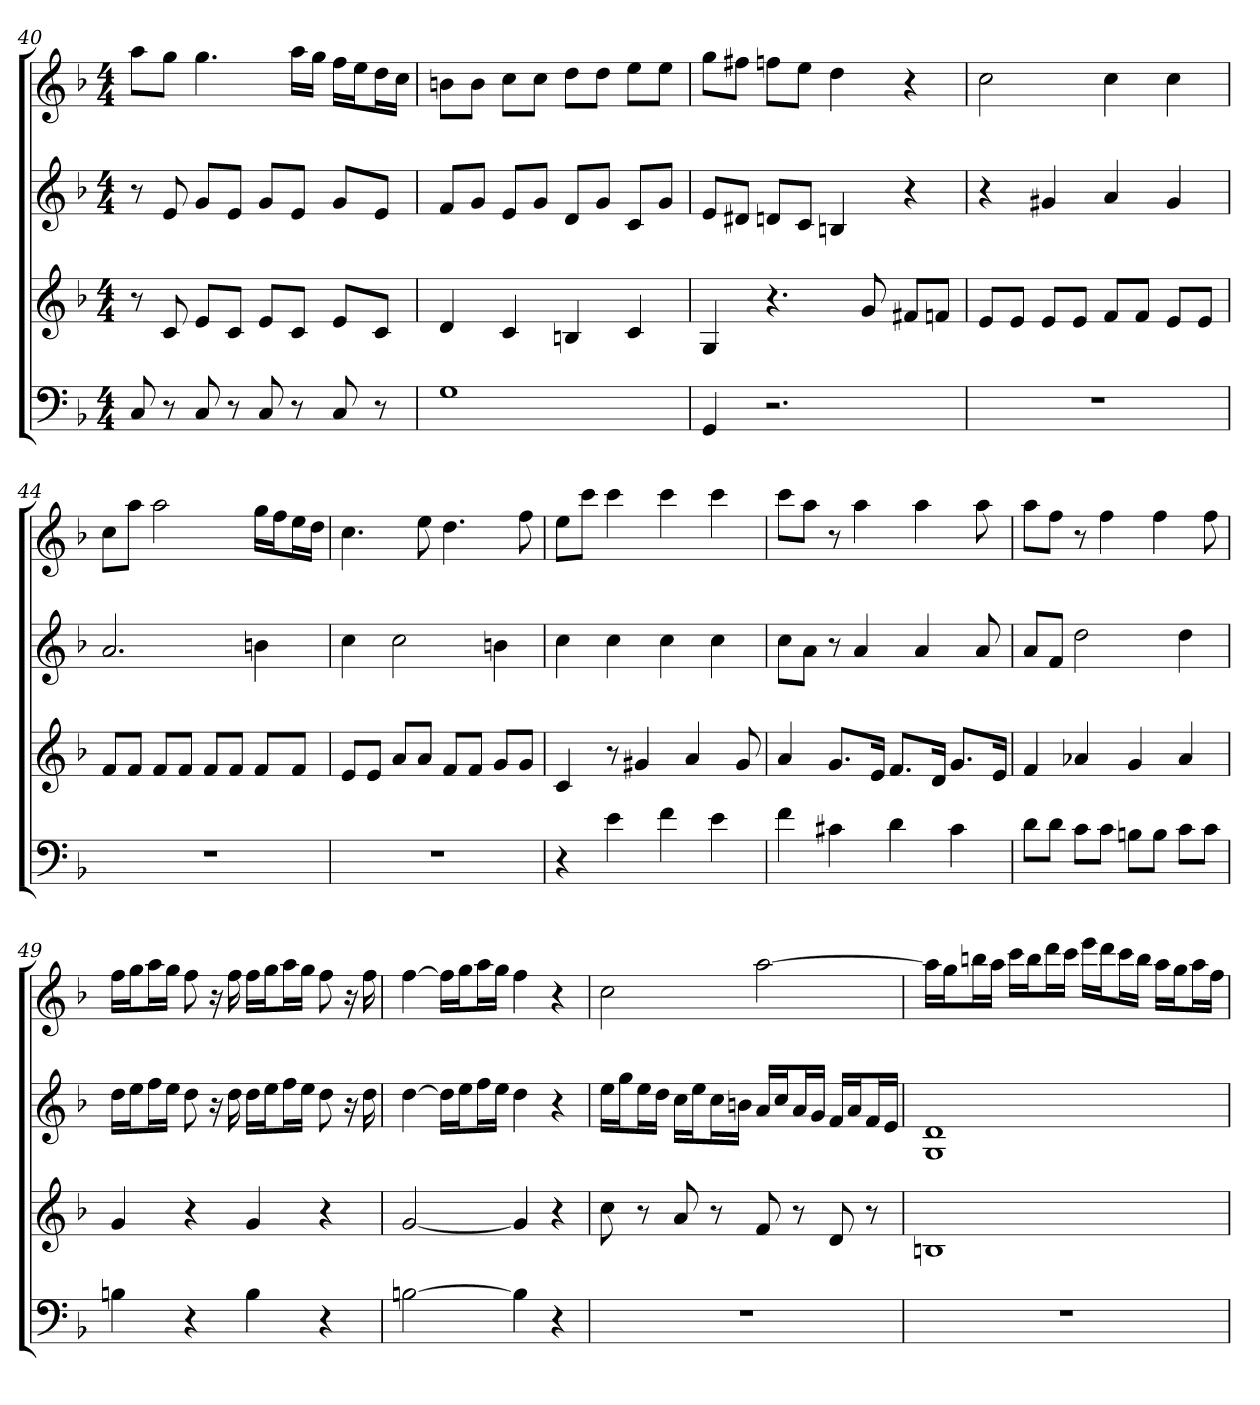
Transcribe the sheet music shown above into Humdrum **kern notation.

**kern	**kern	**kern	**kern
*part4	*part3	*part2	*part1
*staff4	*staff3	*staff2	*staff1
*k[b-]	*k[b-]	*k[b-]	*k[b-]
*F:	*F:	*F:	*F:
*M4/4	*M4/4	*M4/4	*M4/4
=40	=40	=40	=40
8C	8r	8r	8aaL
8r	8c	8e	8ggJ
8C	8eL	8gL	4.gg
8r	8cJ	8eJ	.
8C	8eL	8gL	.
8r	8cJ	8eJ	16aaLL
.	.	.	16ggJJ
8C	8eL	8gL	16ffLL
.	.	.	16eeJ
8r	8cJ	8eJ	16ddL
.	.	.	16ccJJ
=41	=41	=41	=41
1G	4d	8fL	8bnL
.	.	8gJ	8bJ
.	4c	8eL	8ccL
.	.	8gJ	8ccJ
.	4Bn	8dL	8ddL
.	.	8gJ	8ddJ
.	4c	8cL	8eeL
.	.	8gJ	8eeJ
=42	=42	=42	=42
4GG	4G	8eL	8ggL
.	.	8d#XJ	8ff#XJ
2.r	4.r	8dnL	8ffnL
.	.	8cJ	8eeJ
.	.	4Bn	4dd
.	8g	.	.
.	8f#XL	4r	4r
.	8fnJ	.	.
=43	=43	=43	=43
1r	8eL	4r	2cc
.	8eJ	.	.
.	8eL	4g#X	.
.	8eJ	.	.
.	8fL	4a	4cc
.	8fJ	.	.
.	8eL	4g#	4cc
.	8eJ	.	.
=44	=44	=44	=44
1r	8fL	2.a	8ccL
.	8fJ	.	8aaJ
.	8fL	.	2aa
.	8fJ	.	.
.	8fL	.	.
.	8fJ	.	.
.	8fL	4bn	16ggLL
.	.	.	16ffJ
.	8fJ	.	16eeL
.	.	.	16ddJJ
=45	=45	=45	=45
1r	8eL	4cc	4.cc
.	8eJ	.	.
.	8aL	2cc	.
.	8aJ	.	8ee
.	8fL	.	4.dd
.	8fJ	.	.
.	8gL	4bn	.
.	8gJ	.	8ff
=46	=46	=46	=46
4r	4c	4cc	8eeL
.	.	.	8cccJ
4e	8r	4cc	4ccc
.	4g#X	.	.
4f	.	4cc	4ccc
.	4a	.	.
4e	.	4cc	4ccc
.	8g#	.	.
=47	=47	=47	=47
4f	4a	8ccL	8cccL
.	.	8aJ	8aaJ
4c#X	8.gL	8r	8r
.	.	4a	4aa
.	16eJk	.	.
4d	8.fL	.	.
.	.	4a	4aa
.	16dJk	.	.
4c#	8.gL	.	.
.	.	8a	8aa
.	16eJk	.	.
=48	=48	=48	=48
8dL	4f	8aL	8aaL
8dJ	.	8fJ	8ffJ
8cL	4a-X	2dd	8r
8cJ	.	.	4ff
8BnL	4g	.	.
8BJ	.	.	4ff
8cL	4a-	4dd	.
8cJ	.	.	8ff
=49	=49	=49	=49
4Bn	4g	16ddLL	16ffLL
.	.	16eeJ	16ggJ
.	.	16ffL	16aaL
.	.	16eeJJ	16ggJJ
4r	4r	8dd	8ff
.	.	16r	16r
.	.	16dd	16ff
4B	4g	16ddLL	16ffLL
.	.	16eeJ	16ggJ
.	.	16ffL	16aaL
.	.	16eeJJ	16ggJJ
4r	4r	8dd	8ff
.	.	16r	16r
.	.	16dd	16ff
=50	=50	=50	=50
[2Bn	[2g	[4dd	[4ff
.	.	16ddLL]	16ffLL]
.	.	16eeJ	16ggJ
.	.	16ffL	16aaL
.	.	16eeJJ	16ggJJ
4B]	4g]	4dd	4ff
4r	4r	4r	4r
=51	=51	=51	=51
1r	8cc	16eeLL	2cc
.	.	16ggJ	.
.	8r	16eeL	.
.	.	16ddJJ	.
.	8a	16ccLL	.
.	.	16eeJ	.
.	8r	16ccL	.
.	.	16bnJJ	.
.	8f	16aLL	[2aa
.	.	16ccJ	.
.	8r	16aL	.
.	.	16gJJ	.
.	8d	16fLL	.
.	.	16aJ	.
.	8r	16fL	.
.	.	16eJJ	.
=52	=52	=52	=52
1r	1Bn	1G 1d	16aaLL]
.	.	.	16ggJ
.	.	.	16bbnL
.	.	.	16aaJJ
.	.	.	16cccLL
.	.	.	16bbJ
.	.	.	16dddL
.	.	.	16cccJJ
.	.	.	16eeeLL
.	.	.	16dddJ
.	.	.	16cccL
.	.	.	16bbJJ
.	.	.	16aaLL
.	.	.	16ggJ
.	.	.	16aaL
.	.	.	16ffJJ
=	=	=	=
*-	*-	*-	*-
